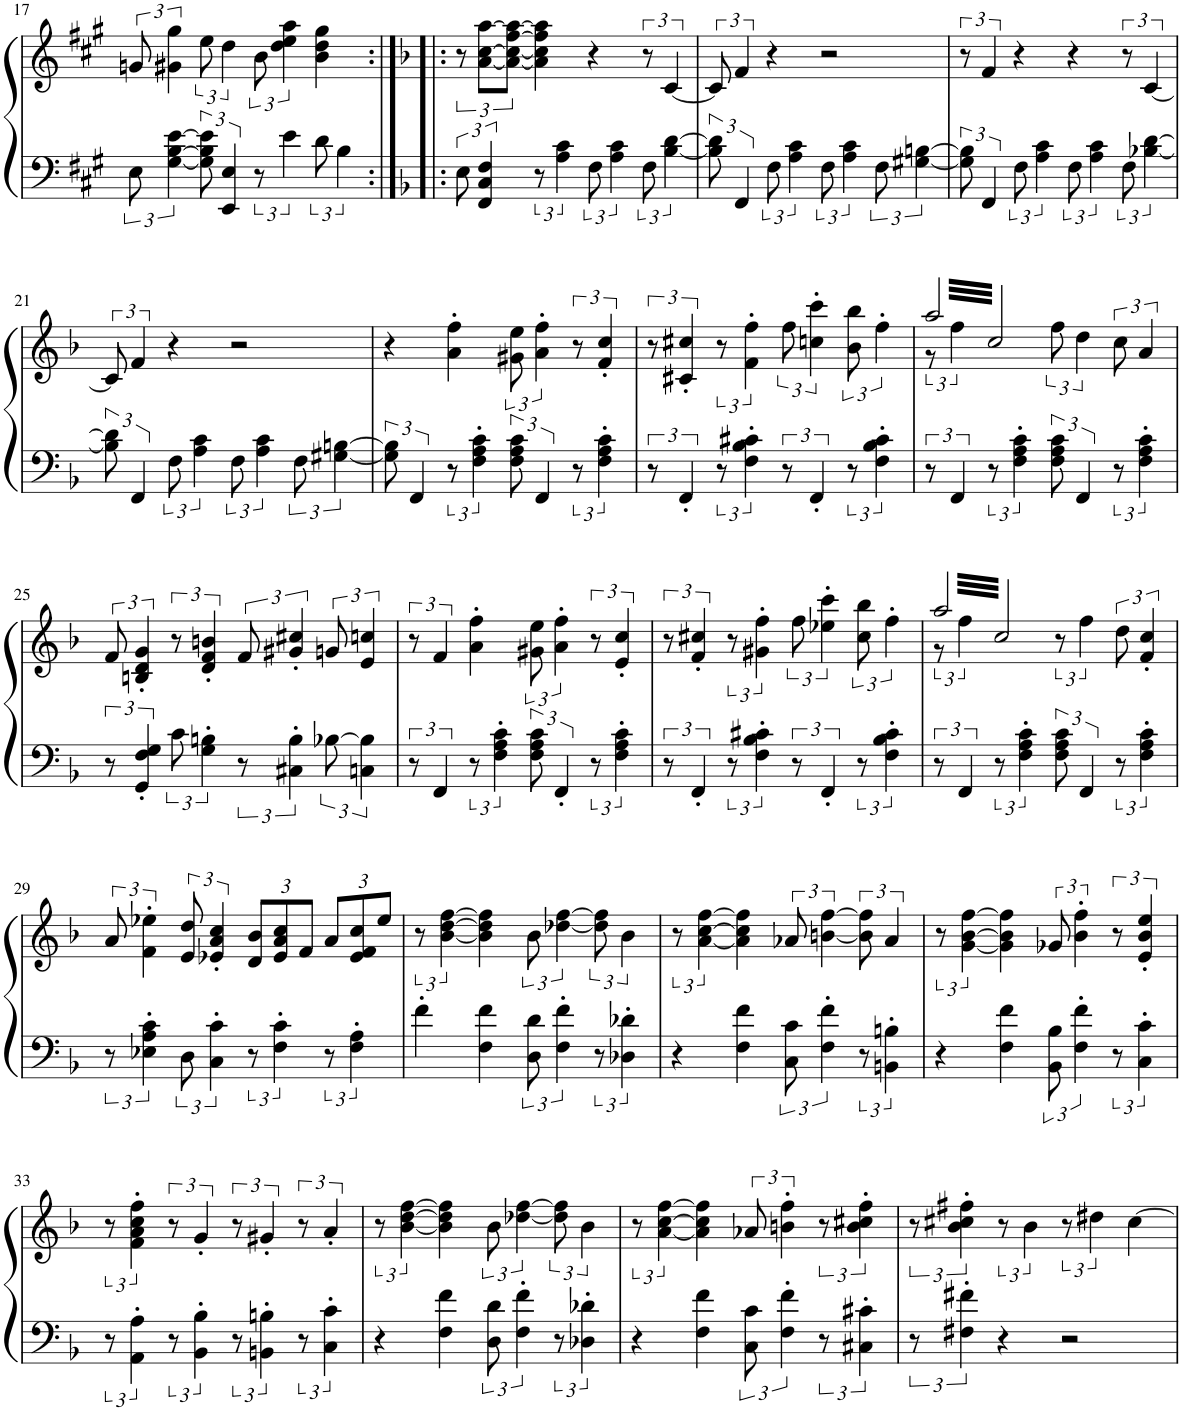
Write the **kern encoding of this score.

**kern	**kern
*part1	*part1
*staff2	*staff1
*I"Piano	*
*I'Pno.	*
!!LO:PB:g=z
*clefF4	*clefG2
*k[f#c#g#]	*k[f#c#g#]
*M4/4	*M4/4
*met(c)	*met(c)
=17	=17
12E\	12gn/
[4G#\ [4B\ [4e\	6g#X\ 6gg#\
.	12ee\
6EE/ 6E/	6dd\
12r	12b\
6e\	6dd\ 6ee\ 6aa\
12d\	4b\ 4dd\ 4gg#\
6B\	.
=18:|!|:	=18:|!|:
*k[b-]	*k[b-]
12E\	12r
6FF/ 6C/ 6F/	[12a\ [12cc\ [12aa\L
.	12a\_ 12cc\_ [12ff\ 12aa\_J
12r	4a\] 4cc\] 4ff\] 4aa\]
6A\ 6c\	.
12F\	4r
6A\ 6c\	.
12F\	12r
[6B-\ [6d\	[6c/
=19	=19
12B-\] 12d\]	12c/]
6FF/	6f/
12F\	4r
6A\ 6c\	.
12F\	2r
6A\ 6c\	.
12F\	.
[6G#X\ [6Bn\	.
=20	=20
12G#\] 12B\]	12r
6FF/	6f/
12F\	4r
6A\ 6c\	.
12F\	4r
6A\ 6c\	.
12F\	12r
[6B-X\ [6d\	[6c/
!!LO:LB:g=z
=21	=21
12B-\] 12d\]	12c/]
6FF/	6f/
12F\	4r
6A\ 6c\	.
12F\	2r
6A\ 6c\	.
12F\	.
[6G#X\ [6Bn\	.
=22	=22
12G#\] 12B\]	4r
6FF/	.
12r	4a\' 4ff\'
6F\' 6A\' 6c\'	.
12F\ 12A\ 12c\	12g#X\ 12ee\
6FF/	6a\' 6ff\'
12r	12r
6F\' 6A\' 6c\'	6f/' 6cc/'
=23	=23
12r	12r
6FF'/	6c#X/' 6cc#X/'
12r	12r
6F\' 6B-\' 6c#X\'	6f\' 6ff\'
12r	12ff\
6FF'/	6ccn\' 6ccc\'
12r	12b-\ 12bb-\
6F\' 6B-\' 6c#\'	6ff'\
=24	=24
*	*^
*	*tremolo	*
12r	64aa/LLLL	12r
.	64cc/	.
.	64aa/	.
.	64cc/	.
.	64aa/	.
.	64cc/	.
6FF/	.	6ff\
.	64aa/	.
.	64cc/	.
.	64aa/	.
.	64cc/	.
.	64aa/	.
.	64cc/	.
.	64aa/	.
.	64cc/	.
.	64aa/	.
.	64cc/	.
12r	64aa/	2.ryy
.	64cc/	.
.	64aa/	.
.	64cc/	.
.	64aa/	.
.	64cc/	.
6F\' 6A\' 6c\'	.	.
.	64aa/	.
.	64cc/	.
.	64aa/	.
.	64cc/	.
.	64aa/	.
.	64cc/	.
.	64aa/	.
.	64cc/	.
.	64aa/	.
.	64cc/JJJJ	.
*	*Xtremolo	*
12F\ 12A\ 12c\	12ff\	.
.	.	.
.	.	.
.	.	.
.	.	.
.	.	.
6FF/	6dd\	.
.	.	.
.	.	.
.	.	.
.	.	.
.	.	.
.	.	.
.	.	.
.	.	.
.	.	.
.	.	.
12r	12cc\	.
6F\' 6A\' 6c\'	6a/	.
*	*v	*v
!!LO:LB:g=z
=25	=25
12r	12f/
6GG/' 6F/' 6G/'	6Bn/' 6d/' 6g/'
12c\	12r
6G\' 6Bn\'	6d/' 6f/' 6bn/'
12r	12f/
6C#X\' 6B\'	6g#X/' 6cc#X/'
[12B-X\	12gn/
6Cn\ 6B-\]	6e/ 6ccn/
=26	=26
12r	12r
6FF/	6f/
12r	4a\' 4ff\'
6F\' 6A\' 6c\'	.
12F\ 12A\ 12c\	12g#X\ 12ee\
6FF'/	6a\' 6ff\'
12r	12r
6F\' 6A\' 6c\'	6e/' 6cc/'
=27	=27
12r	12r
6FF'/	6f/' 6cc#X/'
12r	12r
6F\' 6B-\' 6c#X\'	6g#X\' 6ff\'
12r	12ff\
6FF'/	6ee-X\' 6ccc\'
12r	12cc#\ 12bb-\
6F\' 6B-\' 6c#\'	6ff'\
=28	=28
*	*^
*	*tremolo	*
12r	64aa/LLLL	12r
.	64cc/	.
.	64aa/	.
.	64cc/	.
.	64aa/	.
.	64cc/	.
6FF/	.	6ff\
.	64aa/	.
.	64cc/	.
.	64aa/	.
.	64cc/	.
.	64aa/	.
.	64cc/	.
.	64aa/	.
.	64cc/	.
.	64aa/	.
.	64cc/	.
12r	64aa/	2.ryy
.	64cc/	.
.	64aa/	.
.	64cc/	.
.	64aa/	.
.	64cc/	.
6F\' 6A\' 6c\'	.	.
.	64aa/	.
.	64cc/	.
.	64aa/	.
.	64cc/	.
.	64aa/	.
.	64cc/	.
.	64aa/	.
.	64cc/	.
.	64aa/	.
.	64cc/JJJJ	.
*	*Xtremolo	*
12F\ 12A\ 12c\	12r	.
.	.	.
.	.	.
.	.	.
.	.	.
.	.	.
6FF/	6ff\	.
.	.	.
.	.	.
.	.	.
.	.	.
.	.	.
.	.	.
.	.	.
.	.	.
.	.	.
.	.	.
12r	12dd\	.
6F\' 6A\' 6c\'	6f/' 6cc/'	.
*	*v	*v
!!LO:LB:g=z
=29	=29
12r	12a/
6E-X\' 6A\' 6c\'	6f\' 6ee-X\'
12D\	12e/ 12dd/
6C\' 6c\'	6e-X/' 6a/' 6cc/'
*	*Xbrackettup
12r	12d/ 12b-/L
6F\' 6c\'	12e-/ 12a/ 12cc/
.	12f/J
12r	12a/L
6F\' 6A\'	12e-/ 12f/ 12cc/
.	12ee-/J
=30	=30
*	*brackettup
4f'\	12r
.	[6b-\ [6dd\ [6ff\
4F\ 4f\	4b-\] 4dd\] 4ff\]
12D\ 12d\	12b-\
6F\' 6f\'	[4dd-X\ [4ff\
12r	.
6D-X\' 6d-X\'	6b-\
=31	=31
4r	12r
.	[6a\ [6cc\ [6ff\
4F\ 4f\	4a\] 4cc\] 4ff\]
12C\ 12c\	12a-X/
6F\' 6f\'	[6bn\ [6ff\
12r	12b\] 12ff\]
6BBn\' 6Bn\'	6a-/
=32	=32
4r	12r
.	[6g\ [6b-\ [6ff\
4F\ 4f\	4g\] 4b-\] 4ff\]
12BB-\ 12B-\	12g-X/
6F\' 6f\'	6b-\' 6ff\'
12r	12r
6C\' 6c\'	6e/' 6b-/' 6ee/'
!!LO:LB:g=z
=33	=33
12r	12r
6AA\' 6A\'	6f\' 6a\' 6cc\' 6ff\'
12r	12r
6BB-\' 6B-\'	6g'/
12r	12r
6BBn\' 6Bn\'	6g#X'/
12r	12r
6C\' 6c\'	6a'/
=34	=34
4r	12r
.	[6b-\ [6dd\ [6ff\
4F\ 4f\	4b-\] 4dd\] 4ff\]
12D\ 12d\	12b-\
6F\' 6f\'	[4dd-X\ [4ff\
12r	.
6D-X\' 6d-X\'	6b-\
=35	=35
4r	12r
.	[6a\ [6cc\ [6ff\
4F\ 4f\	4a\] 4cc\] 4ff\]
12C\ 12c\	12a-X/
6F\' 6f\'	6bn\' 6ff\'
12r	12r
6C#X\' 6c#X\'	6b\' 6cc#X\' 6ff\'
=36	=36
12r	12r
6F#X\' 6f#X\'	6b-\' 6cc#X\' 6ff#X\'
4r	12r
.	6b-\
2r	12r
.	6dd#X\
.	[4cc#\
=	=
*-	*-
